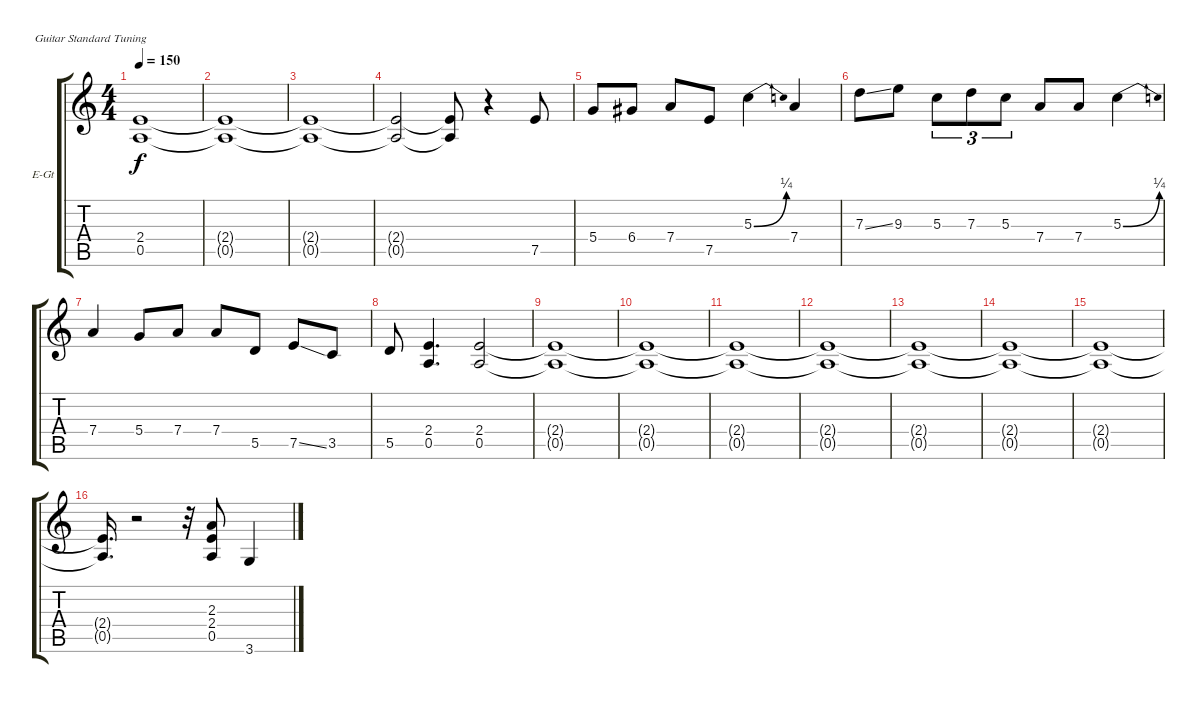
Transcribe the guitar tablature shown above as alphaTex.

\bracketExtendMode groupsimilarinstruments
\firstSystemTrackNameOrientation horizontal
\otherSystemsTrackNameOrientation horizontal
\track ("Guitar 1" "E-Gt") {instrument overdrivenguitar}
\staff {score tabs}
\tuning (E4 B3 G3 D3 A2 E2)
\ts (4 4)
\tempo 150
\clef g2
\ks c
(2.4{t} 0.5{t}).1{dy f} |
(2.4{t} 0.5{t}).1 |
(2.4{t} 0.5{t}).1 |
(2.4{t} 0.5{t}).2 (2.4{t} 0.5{t}).8 r.4 7.5.8 |
5.4.8 6.4.8 7.4.8 7.5.8 5.3{be (bend 0 0 60 1)}.4 7.4.4 |
7.3{ss}.8 9.3.8 5.3.8{tu (3 2)} 7.3.8{tu (3 2)} 5.3.8{tu (3 2)} 7.4.8 7.4.8 5.3{be (bend 0 0 60 1)}.4 |
7.4.4 5.4.8 7.4.8 7.4.8 5.5.8 7.5{ss}.8 3.5.8 |
5.5.8 (2.4 0.5).4{d} (2.4 0.5).2 |
(2.4{t} 0.5{t}).1 |
(2.4{t} 0.5{t}).1 |
(2.4{t} 0.5{t}).1 |
(2.4{t} 0.5{t}).1 |
(2.4{t} 0.5{t}).1 |
(2.4{t} 0.5{t}).1 |
(2.4{t} 0.5{t}).1 |
(2.4{t} 0.5{t}).16{d} r.2 r.32 (2.3 2.4 0.5).8 3.6.4
